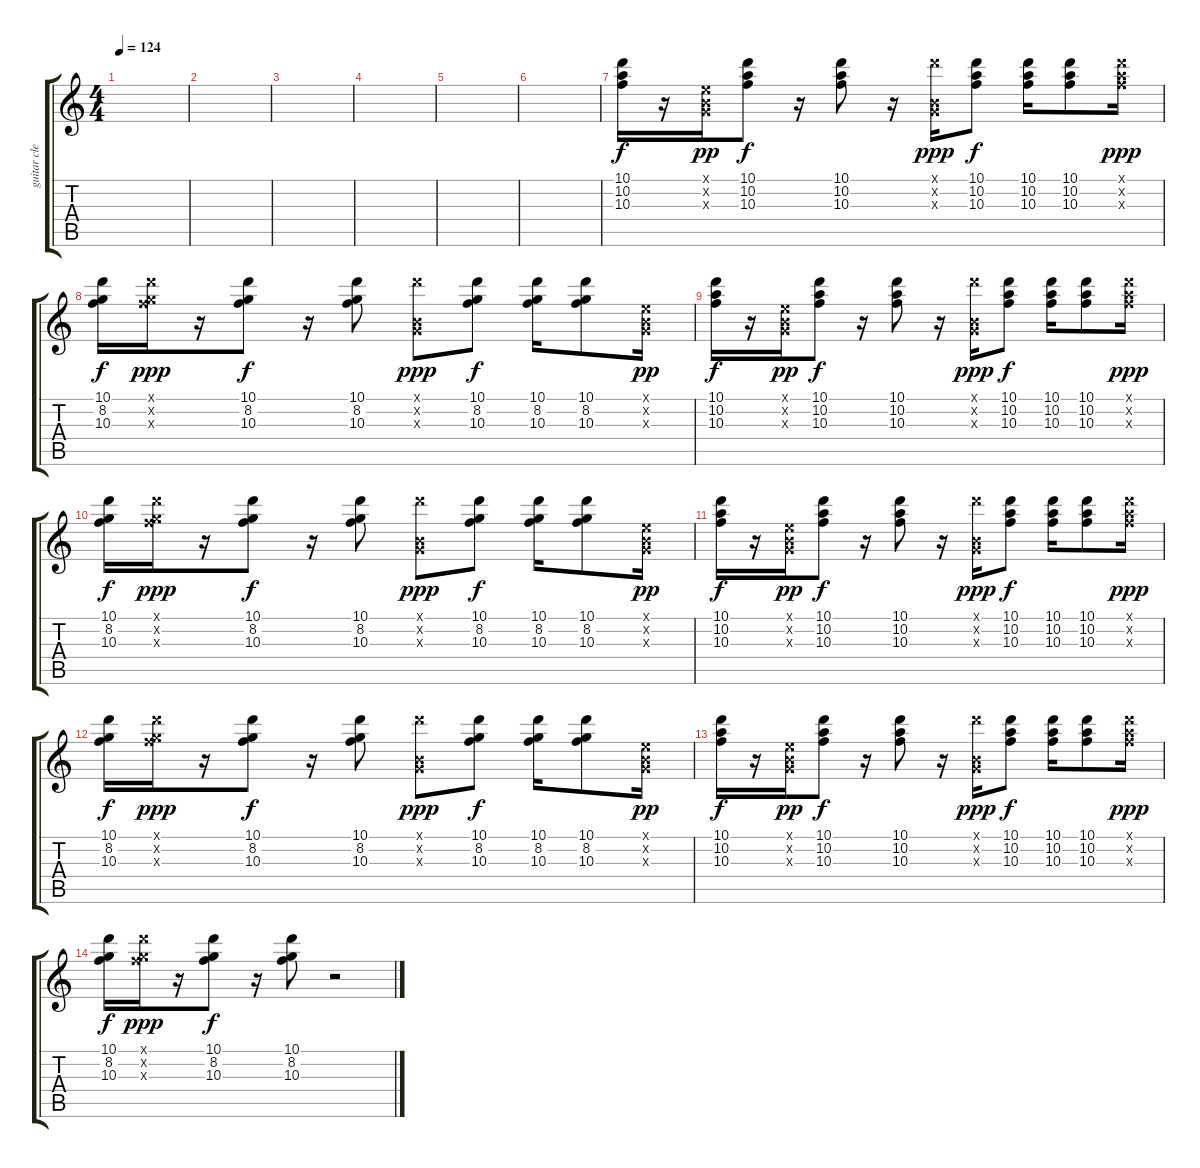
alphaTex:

\track ("guitar clean" "guitar cle") {instrument acousticguitarsteel}
\staff {score tabs}
\tuning (E4 B3 G3 D3 A2 E2) {hide}
\ts (4 4)
\tempo 124
\clef g2
\ks c
|
|
|
|
|
|
(10.1 10.2 10.3).16{dy f} r.16 (0.1{x} 0.2{x} 0.3{x}).16{dy pp} (10.1 10.2 10.3).8{dy f} r.16 (10.1 10.2 10.3).8 r.16 (10.1{x} 0.2{x} 0.3{x}).16{dy ppp} (10.1 10.2 10.3).8{dy f} (10.1 10.2 10.3).16 (10.1 10.2 10.3).8 (10.1{x} 10.2{x} 10.3{x}).16{dy ppp} |
(10.1 8.2 10.3).16{dy f} (10.1{x} 8.2{x} 10.3{x}).16{dy ppp} r.16 (10.1 8.2 10.3).8{dy f} r.16 (10.1 8.2 10.3).8 (10.1{x} 0.2{x} 0.3{x}).8{dy ppp} (10.1 8.2 10.3).8{dy f} (10.1 8.2 10.3).16 (10.1 8.2 10.3).8 (0.1{x} 0.2{x} 0.3{x}).16{dy pp} |
(10.1 10.2 10.3).16{dy f} r.16 (0.1{x} 0.2{x} 0.3{x}).16{dy pp} (10.1 10.2 10.3).8{dy f} r.16 (10.1 10.2 10.3).8 r.16 (10.1{x} 0.2{x} 0.3{x}).16{dy ppp} (10.1 10.2 10.3).8{dy f} (10.1 10.2 10.3).16 (10.1 10.2 10.3).8 (10.1{x} 10.2{x} 10.3{x}).16{dy ppp} |
(10.1 8.2 10.3).16{dy f} (10.1{x} 8.2{x} 10.3{x}).16{dy ppp} r.16 (10.1 8.2 10.3).8{dy f} r.16 (10.1 8.2 10.3).8 (10.1{x} 0.2{x} 0.3{x}).8{dy ppp} (10.1 8.2 10.3).8{dy f} (10.1 8.2 10.3).16 (10.1 8.2 10.3).8 (0.1{x} 0.2{x} 0.3{x}).16{dy pp} |
(10.1 10.2 10.3).16{dy f} r.16 (0.1{x} 0.2{x} 0.3{x}).16{dy pp} (10.1 10.2 10.3).8{dy f} r.16 (10.1 10.2 10.3).8 r.16 (10.1{x} 0.2{x} 0.3{x}).16{dy ppp} (10.1 10.2 10.3).8{dy f} (10.1 10.2 10.3).16 (10.1 10.2 10.3).8 (10.1{x} 10.2{x} 10.3{x}).16{dy ppp} |
(10.1 8.2 10.3).16{dy f} (10.1{x} 8.2{x} 10.3{x}).16{dy ppp} r.16 (10.1 8.2 10.3).8{dy f} r.16 (10.1 8.2 10.3).8 (10.1{x} 0.2{x} 0.3{x}).8{dy ppp} (10.1 8.2 10.3).8{dy f} (10.1 8.2 10.3).16 (10.1 8.2 10.3).8 (0.1{x} 0.2{x} 0.3{x}).16{dy pp} |
(10.1 10.2 10.3).16{dy f} r.16 (0.1{x} 0.2{x} 0.3{x}).16{dy pp} (10.1 10.2 10.3).8{dy f} r.16 (10.1 10.2 10.3).8 r.16 (10.1{x} 0.2{x} 0.3{x}).16{dy ppp} (10.1 10.2 10.3).8{dy f} (10.1 10.2 10.3).16 (10.1 10.2 10.3).8 (10.1{x} 10.2{x} 10.3{x}).16{dy ppp} |
(10.1 8.2 10.3).16{dy f} (10.1{x} 8.2{x} 10.3{x}).16{dy ppp} r.16 (10.1 8.2 10.3).8{dy f} r.16 (10.1 8.2 10.3).8 r.2
